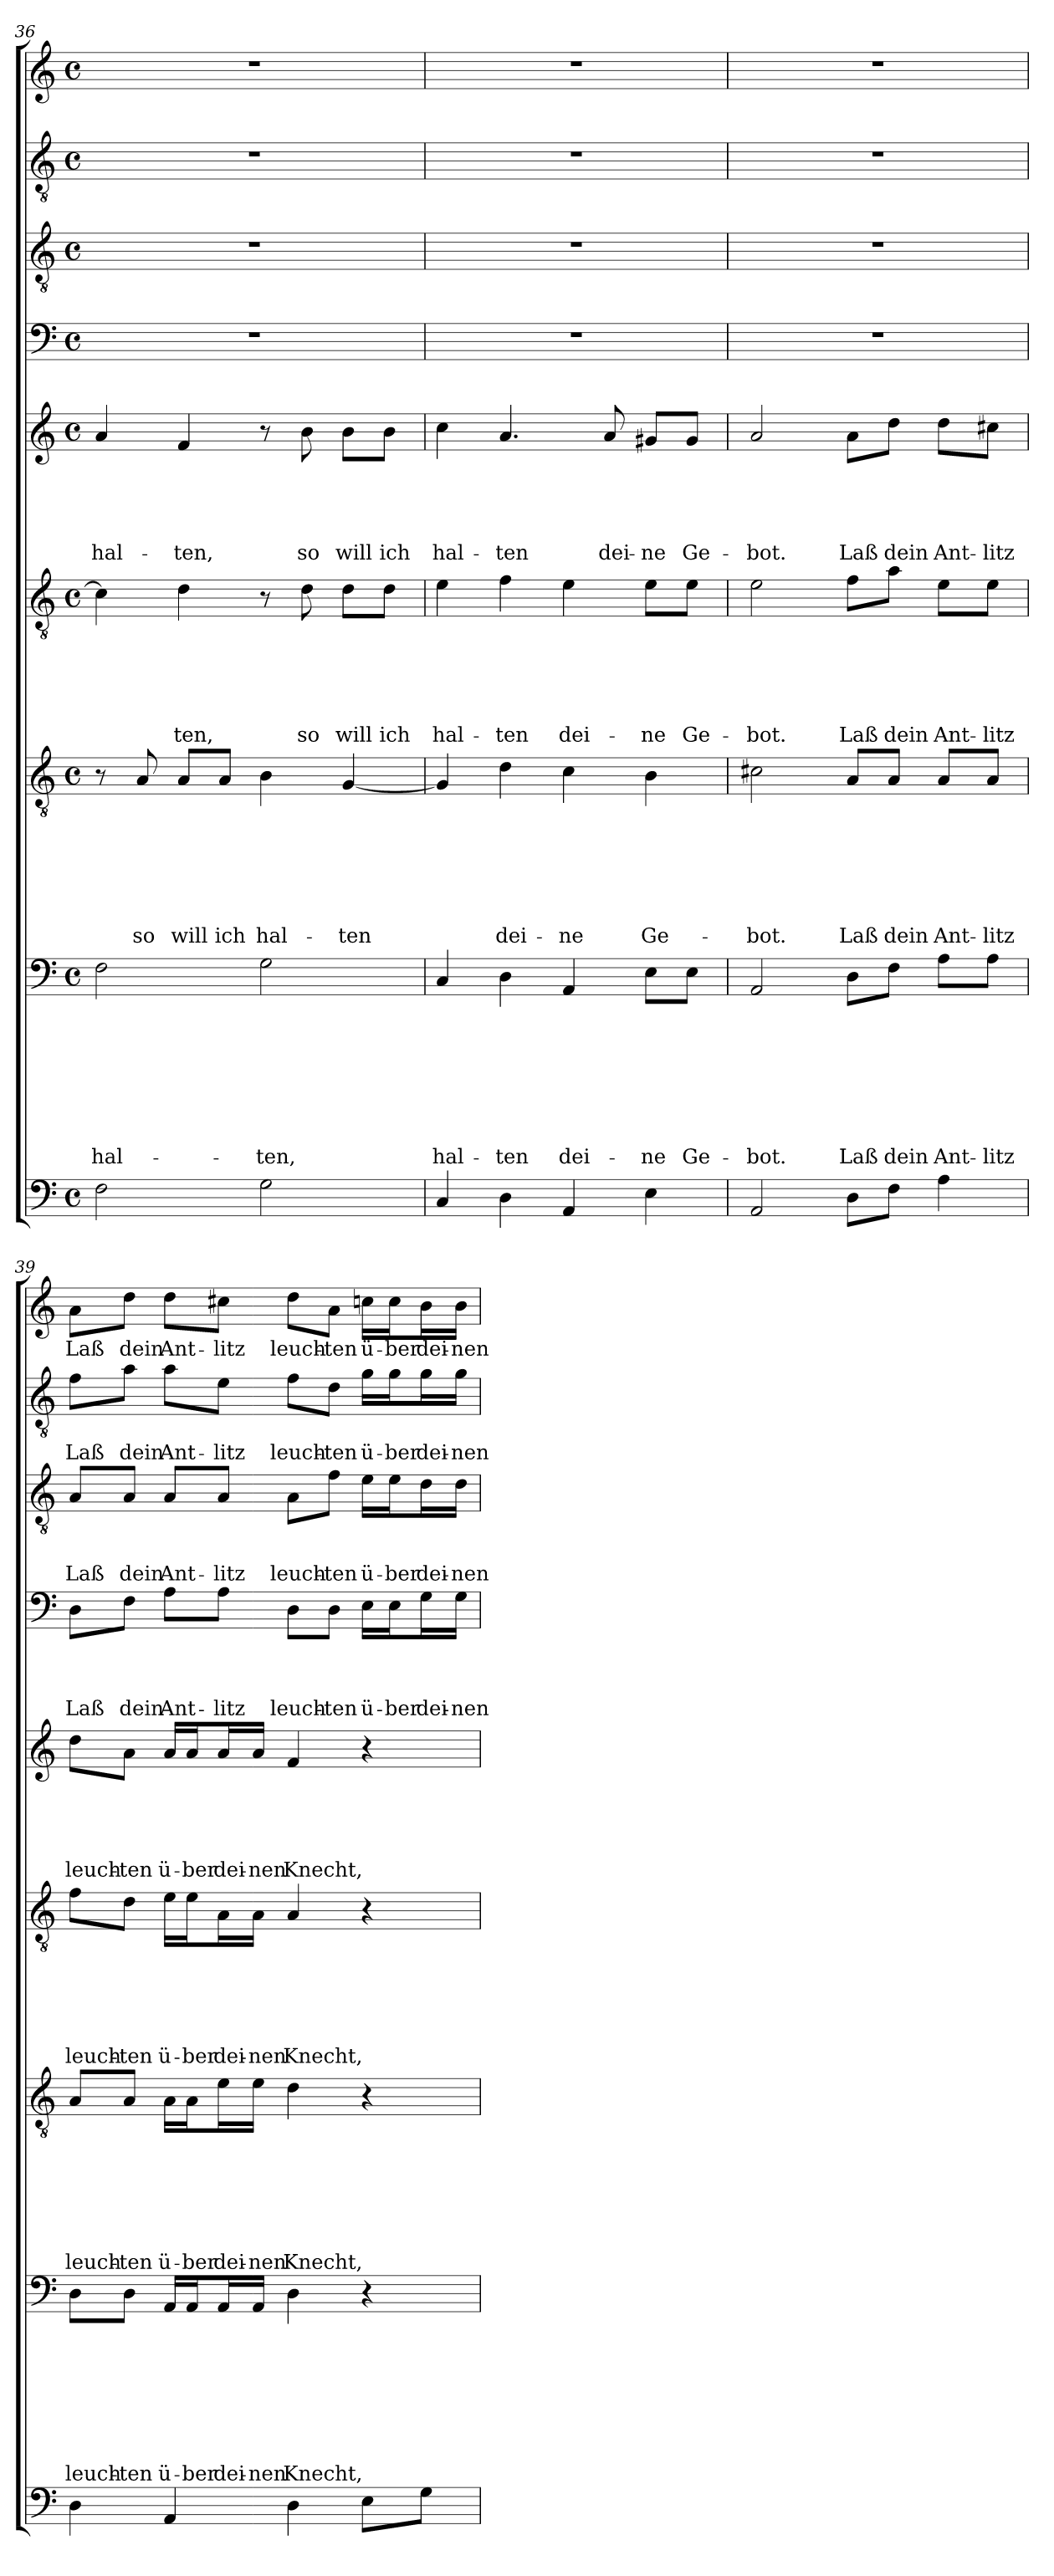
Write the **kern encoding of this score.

**kern	**kern	**text	**text	**text	**text	**text	**text	**text	**text	**kern	**text	**text	**text	**text	**text	**text	**text	**kern	**text	**text	**text	**text	**text	**text	**kern	**text	**text	**text	**text	**text	**kern	**text	**text	**text	**text	**kern	**text	**text	**text	**kern	**text	**text	**kern	**text
*part9	*part8	*part8	*part8	*part8	*part8	*part8	*part8	*part8	*part8	*part7	*part7	*part7	*part7	*part7	*part7	*part7	*part7	*part6	*part6	*part6	*part6	*part6	*part6	*part6	*part5	*part5	*part5	*part5	*part5	*part5	*part4	*part4	*part4	*part4	*part4	*part3	*part3	*part3	*part3	*part2	*part2	*part2	*part1	*part1
*staff9	*staff8	*staff8	*staff8	*staff8	*staff8	*staff8	*staff8	*staff8	*staff8	*staff7	*staff7	*staff7	*staff7	*staff7	*staff7	*staff7	*staff7	*staff6	*staff6	*staff6	*staff6	*staff6	*staff6	*staff6	*staff5	*staff5	*staff5	*staff5	*staff5	*staff5	*staff4	*staff4	*staff4	*staff4	*staff4	*staff3	*staff3	*staff3	*staff3	*staff2	*staff2	*staff2	*staff1	*staff1
*clefF4	*clefF4	*	*	*	*	*	*	*	*	*clefGv2	*	*	*	*	*	*	*	*clefGv2	*	*	*	*	*	*	*clefG2	*	*	*	*	*	*clefF4	*	*	*	*	*clefGv2	*	*	*	*clefGv2	*	*	*clefG2	*
*k[]	*k[]	*	*	*	*	*	*	*	*	*k[]	*	*	*	*	*	*	*	*k[]	*	*	*	*	*	*	*k[]	*	*	*	*	*	*k[]	*	*	*	*	*k[]	*	*	*	*k[]	*	*	*k[]	*
*C:	*C:	*	*	*	*	*	*	*	*	*C:	*	*	*	*	*	*	*	*C:	*	*	*	*	*	*	*C:	*	*	*	*	*	*C:	*	*	*	*	*C:	*	*	*	*C:	*	*	*C:	*
*M4/4	*M4/4	*	*	*	*	*	*	*	*	*M4/4	*	*	*	*	*	*	*	*M4/4	*	*	*	*	*	*	*M4/4	*	*	*	*	*	*M4/4	*	*	*	*	*M4/4	*	*	*	*M4/4	*	*	*M4/4	*
*met(c)	*met(c)	*	*	*	*	*	*	*	*	*met(c)	*	*	*	*	*	*	*	*met(c)	*	*	*	*	*	*	*met(c)	*	*	*	*	*	*met(c)	*	*	*	*	*met(c)	*	*	*	*met(c)	*	*	*met(c)	*
=36	=36	=36	=36	=36	=36	=36	=36	=36	=36	=36	=36	=36	=36	=36	=36	=36	=36	=36	=36	=36	=36	=36	=36	=36	=36	=36	=36	=36	=36	=36	=36	=36	=36	=36	=36	=36	=36	=36	=36	=36	=36	=36	=36	=36
!	!	!	!	!	!	!	!	!	!LO:LY:b	!	!	!	!	!	!	!	!	!	!	!	!	!	!	!	!	!	!	!	!	!LO:LY:b	!	!	!	!	!	!	!	!	!	!	!	!	!	!
2F\	2F\	.	.	.	.	.	.	.	hal-	8r	.	.	.	.	.	.	.	4c\]	.	.	.	.	.	.	4a/	.	.	.	.	hal-	1r	.	.	.	.	1r	.	.	.	1r	.	.	1r	.
!	!	!	!	!	!	!	!	!	!	!	!	!	!	!	!	!	!LO:LY:b	!	!	!	!	!	!	!	!	!	!	!	!	!	!	!	!	!	!	!	!	!	!	!	!	!	!	!
.	.	.	.	.	.	.	.	.	.	8A/	.	.	.	.	.	.	so	.	.	.	.	.	.	.	.	.	.	.	.	.	.	.	.	.	.	.	.	.	.	.	.	.	.	.
!	!	!	!	!	!	!	!	!	!	!	!	!	!	!	!	!	!LO:LY:b	!	!	!	!	!	!	!LO:LY:b	!	!	!	!	!	!LO:LY:b	!	!	!	!	!	!	!	!	!	!	!	!	!	!
.	.	.	.	.	.	.	.	.	.	8A/L	.	.	.	.	.	.	will	4d\	.	.	.	.	.	-ten,	4f/	.	.	.	.	-ten,	.	.	.	.	.	.	.	.	.	.	.	.	.	.
!	!	!	!	!	!	!	!	!	!	!	!	!	!	!	!	!	!LO:LY:b	!	!	!	!	!	!	!	!	!	!	!	!	!	!	!	!	!	!	!	!	!	!	!	!	!	!	!
.	.	.	.	.	.	.	.	.	.	8A/J	.	.	.	.	.	.	ich	.	.	.	.	.	.	.	.	.	.	.	.	.	.	.	.	.	.	.	.	.	.	.	.	.	.	.
!	!	!	!	!	!	!	!	!	!LO:LY:b	!	!	!	!	!	!	!	!LO:LY:b	!	!	!	!	!	!	!	!	!	!	!	!	!	!	!	!	!	!	!	!	!	!	!	!	!	!	!
2G\	2G\	.	.	.	.	.	.	.	-ten,	4B\	.	.	.	.	.	.	hal-	8r	.	.	.	.	.	.	8r	.	.	.	.	.	.	.	.	.	.	.	.	.	.	.	.	.	.	.
!	!	!	!	!	!	!	!	!	!	!	!	!	!	!	!	!	!	!	!	!	!	!	!	!LO:LY:b	!	!	!	!	!	!LO:LY:b	!	!	!	!	!	!	!	!	!	!	!	!	!	!
.	.	.	.	.	.	.	.	.	.	.	.	.	.	.	.	.	.	8d\	.	.	.	.	.	so	8b\	.	.	.	.	so	.	.	.	.	.	.	.	.	.	.	.	.	.	.
!	!	!	!	!	!	!	!	!	!	!	!	!	!	!	!	!	!LO:LY:b	!	!	!	!	!	!	!LO:LY:b	!	!	!	!	!	!LO:LY:b	!	!	!	!	!	!	!	!	!	!	!	!	!	!
.	.	.	.	.	.	.	.	.	.	[4G/	.	.	.	.	.	.	-ten	8d\L	.	.	.	.	.	will	8b\L	.	.	.	.	will	.	.	.	.	.	.	.	.	.	.	.	.	.	.
!	!	!	!	!	!	!	!	!	!	!	!	!	!	!	!	!	!	!	!	!	!	!	!	!LO:LY:b	!	!	!	!	!	!LO:LY:b	!	!	!	!	!	!	!	!	!	!	!	!	!	!
.	.	.	.	.	.	.	.	.	.	.	.	.	.	.	.	.	.	8d\J	.	.	.	.	.	ich	8b\J	.	.	.	.	ich	.	.	.	.	.	.	.	.	.	.	.	.	.	.
=37	=37	=37	=37	=37	=37	=37	=37	=37	=37	=37	=37	=37	=37	=37	=37	=37	=37	=37	=37	=37	=37	=37	=37	=37	=37	=37	=37	=37	=37	=37	=37	=37	=37	=37	=37	=37	=37	=37	=37	=37	=37	=37	=37	=37
!	!	!	!	!	!	!	!	!	!LO:LY:b	!	!	!	!	!	!	!	!	!	!	!	!	!	!	!LO:LY:b	!	!	!	!	!	!LO:LY:b	!	!	!	!	!	!	!	!	!	!	!	!	!	!
4C/	4C/	.	.	.	.	.	.	.	hal-	4G/]	.	.	.	.	.	.	.	4e\	.	.	.	.	.	hal-	4cc\	.	.	.	.	hal-	1r	.	.	.	.	1r	.	.	.	1r	.	.	1r	.
!	!	!	!	!	!	!	!	!	!LO:LY:b	!	!	!	!	!	!	!	!LO:LY:b	!	!	!	!	!	!	!LO:LY:b	!	!	!	!	!	!LO:LY:b	!	!	!	!	!	!	!	!	!	!	!	!	!	!
4D\	4D\	.	.	.	.	.	.	.	-ten	4d\	.	.	.	.	.	.	dei-	4f\	.	.	.	.	.	-ten	4.a/	.	.	.	.	-ten	.	.	.	.	.	.	.	.	.	.	.	.	.	.
!	!	!	!	!	!	!	!	!	!LO:LY:b	!	!	!	!	!	!	!	!LO:LY:b	!	!	!	!	!	!	!LO:LY:b	!	!	!	!	!	!	!	!	!	!	!	!	!	!	!	!	!	!	!	!
4AA/	4AA/	.	.	.	.	.	.	.	dei-	4c\	.	.	.	.	.	.	-ne	4e\	.	.	.	.	.	dei-	.	.	.	.	.	.	.	.	.	.	.	.	.	.	.	.	.	.	.	.
!	!	!	!	!	!	!	!	!	!	!	!	!	!	!	!	!	!	!	!	!	!	!	!	!	!	!	!	!	!	!LO:LY:b	!	!	!	!	!	!	!	!	!	!	!	!	!	!
.	.	.	.	.	.	.	.	.	.	.	.	.	.	.	.	.	.	.	.	.	.	.	.	.	8a/	.	.	.	.	dei-	.	.	.	.	.	.	.	.	.	.	.	.	.	.
!	!	!	!	!	!	!	!	!	!LO:LY:b	!	!	!	!	!	!	!	!LO:LY:b	!	!	!	!	!	!	!LO:LY:b	!	!	!	!	!	!LO:LY:b	!	!	!	!	!	!	!	!	!	!	!	!	!	!
4E\	8E\L	.	.	.	.	.	.	.	-ne	4B\	.	.	.	.	.	.	Ge-	8e\L	.	.	.	.	.	-ne	8g#X/L	.	.	.	.	-ne	.	.	.	.	.	.	.	.	.	.	.	.	.	.
!	!	!	!	!	!	!	!	!	!LO:LY:b	!	!	!	!	!	!	!	!	!	!	!	!	!	!	!LO:LY:b	!	!	!	!	!	!LO:LY:b	!	!	!	!	!	!	!	!	!	!	!	!	!	!
.	8E\J	.	.	.	.	.	.	.	Ge-	.	.	.	.	.	.	.	.	8e\J	.	.	.	.	.	Ge-	8g#/J	.	.	.	.	Ge-	.	.	.	.	.	.	.	.	.	.	.	.	.	.
!!LO:PB:g=z
=38	=38	=38	=38	=38	=38	=38	=38	=38	=38	=38	=38	=38	=38	=38	=38	=38	=38	=38	=38	=38	=38	=38	=38	=38	=38	=38	=38	=38	=38	=38	=38	=38	=38	=38	=38	=38	=38	=38	=38	=38	=38	=38	=38	=38
!	!	!	!	!	!	!	!	!	!LO:LY:b	!	!	!	!	!	!	!	!LO:LY:b	!	!	!	!	!	!	!LO:LY:b	!	!	!	!	!	!LO:LY:b	!	!	!	!	!	!	!	!	!	!	!	!	!	!
2AA/	2AA/	.	.	.	.	.	.	.	-bot.	2c#X\	.	.	.	.	.	.	-bot.	2e\	.	.	.	.	.	-bot.	2a/	.	.	.	.	-bot.	1r	.	.	.	.	1r	.	.	.	1r	.	.	1r	.
!	!	!	!	!	!	!	!	!	!LO:LY:b	!	!	!	!	!	!	!	!LO:LY:b	!	!	!	!	!	!	!LO:LY:b	!	!	!	!	!	!LO:LY:b	!	!	!	!	!	!	!	!	!	!	!	!	!	!
8D\L	8D\L	.	.	.	.	.	.	.	Laß	8A/L	.	.	.	.	.	.	Laß	8f\L	.	.	.	.	.	Laß	8a\L	.	.	.	.	Laß	.	.	.	.	.	.	.	.	.	.	.	.	.	.
!	!	!	!	!	!	!	!	!	!LO:LY:b	!	!	!	!	!	!	!	!LO:LY:b	!	!	!	!	!	!	!LO:LY:b	!	!	!	!	!	!LO:LY:b	!	!	!	!	!	!	!	!	!	!	!	!	!	!
8F\J	8F\J	.	.	.	.	.	.	.	dein	8A/J	.	.	.	.	.	.	dein	8a\J	.	.	.	.	.	dein	8dd\J	.	.	.	.	dein	.	.	.	.	.	.	.	.	.	.	.	.	.	.
!	!	!	!	!	!	!	!	!	!LO:LY:b	!	!	!	!	!	!	!	!LO:LY:b	!	!	!	!	!	!	!LO:LY:b	!	!	!	!	!	!LO:LY:b	!	!	!	!	!	!	!	!	!	!	!	!	!	!
4A\	8A\L	.	.	.	.	.	.	.	Ant-	8A/L	.	.	.	.	.	.	Ant-	8e\L	.	.	.	.	.	Ant-	8dd\L	.	.	.	.	Ant-	.	.	.	.	.	.	.	.	.	.	.	.	.	.
!	!	!	!	!	!	!	!	!	!LO:LY:b	!	!	!	!	!	!	!	!LO:LY:b	!	!	!	!	!	!	!LO:LY:b	!	!	!	!	!	!LO:LY:b	!	!	!	!	!	!	!	!	!	!	!	!	!	!
.	8A\J	.	.	.	.	.	.	.	-litz	8A/J	.	.	.	.	.	.	-litz	8e\J	.	.	.	.	.	-litz	8cc#X\J	.	.	.	.	-litz	.	.	.	.	.	.	.	.	.	.	.	.	.	.
=39	=39	=39	=39	=39	=39	=39	=39	=39	=39	=39	=39	=39	=39	=39	=39	=39	=39	=39	=39	=39	=39	=39	=39	=39	=39	=39	=39	=39	=39	=39	=39	=39	=39	=39	=39	=39	=39	=39	=39	=39	=39	=39	=39	=39
!	!	!	!	!	!	!	!	!	!LO:LY:b	!	!	!	!	!	!	!	!LO:LY:b	!	!	!	!	!	!	!LO:LY:b	!	!	!	!	!	!LO:LY:b	!	!	!	!	!LO:LY:b	!	!	!	!LO:LY:b	!	!	!LO:LY:b	!	!LO:LY:b
4D\	8D\L	.	.	.	.	.	.	.	leuch-	8A/L	.	.	.	.	.	.	leuch-	8f\L	.	.	.	.	.	leuch-	8dd\L	.	.	.	.	leuch-	8D\L	.	.	.	Laß	8A/L	.	.	Laß	8f\L	.	Laß	8a\L	Laß
!	!	!	!	!	!	!	!	!	!LO:LY:b	!	!	!	!	!	!	!	!LO:LY:b	!	!	!	!	!	!	!LO:LY:b	!	!	!	!	!	!LO:LY:b	!	!	!	!	!LO:LY:b	!	!	!	!LO:LY:b	!	!	!LO:LY:b	!	!LO:LY:b
.	8D\J	.	.	.	.	.	.	.	-ten	8A/J	.	.	.	.	.	.	-ten	8d\J	.	.	.	.	.	-ten	8a\J	.	.	.	.	-ten	8F\J	.	.	.	dein	8A/J	.	.	dein	8a\J	.	dein	8dd\J	dein
!	!	!	!	!	!	!	!	!	!LO:LY:b	!	!	!	!	!	!	!	!LO:LY:b	!	!	!	!	!	!	!LO:LY:b	!	!	!	!	!	!LO:LY:b	!	!	!	!	!LO:LY:b	!	!	!	!LO:LY:b	!	!	!LO:LY:b	!	!LO:LY:b
4AA/	16AA/LL	.	.	.	.	.	.	.	ü-	16A\LL	.	.	.	.	.	.	ü-	16e\LL	.	.	.	.	.	ü-	16a/LL	.	.	.	.	ü-	8A\L	.	.	.	Ant-	8A/L	.	.	Ant-	8a\L	.	Ant-	8dd\L	Ant-
!	!	!	!	!	!	!	!	!	!LO:LY:b	!	!	!	!	!	!	!	!LO:LY:b	!	!	!	!	!	!	!LO:LY:b	!	!	!	!	!	!LO:LY:b	!	!	!	!	!	!	!	!	!	!	!	!	!	!
.	16AA/J	.	.	.	.	.	.	.	-ber	16A\J	.	.	.	.	.	.	-ber	16e\J	.	.	.	.	.	-ber	16a/J	.	.	.	.	-ber	.	.	.	.	.	.	.	.	.	.	.	.	.	.
!	!	!	!	!	!	!	!	!	!LO:LY:b	!	!	!	!	!	!	!	!LO:LY:b	!	!	!	!	!	!	!LO:LY:b	!	!	!	!	!	!LO:LY:b	!	!	!	!	!LO:LY:b	!	!	!	!LO:LY:b	!	!	!LO:LY:b	!	!LO:LY:b
.	16AA/L	.	.	.	.	.	.	.	dei-	16e\L	.	.	.	.	.	.	dei-	16A\L	.	.	.	.	.	dei-	16a/L	.	.	.	.	dei-	8A\J	.	.	.	-litz	8A/J	.	.	-litz	8e\J	.	-litz	8cc#X\J	-litz
!	!	!	!	!	!	!	!	!	!LO:LY:b	!	!	!	!	!	!	!	!LO:LY:b	!	!	!	!	!	!	!LO:LY:b	!	!	!	!	!	!LO:LY:b	!	!	!	!	!	!	!	!	!	!	!	!	!	!
.	16AA/JJ	.	.	.	.	.	.	.	-nen	16e\JJ	.	.	.	.	.	.	-nen	16A\JJ	.	.	.	.	.	-nen	16a/JJ	.	.	.	.	-nen	.	.	.	.	.	.	.	.	.	.	.	.	.	.
!	!	!	!	!	!	!	!	!	!LO:LY:b	!	!	!	!	!	!	!	!LO:LY:b	!	!	!	!	!	!	!LO:LY:b	!	!	!	!	!	!LO:LY:b	!	!	!	!	!LO:LY:b	!	!	!	!LO:LY:b	!	!	!LO:LY:b	!	!LO:LY:b
4D\	4D\	.	.	.	.	.	.	.	Knecht,	4d\	.	.	.	.	.	.	Knecht,	4A/	.	.	.	.	.	Knecht,	4f/	.	.	.	.	Knecht,	8D\L	.	.	.	leuch-	8A\L	.	.	leuch-	8f\L	.	leuch-	8dd\L	leuch-
!	!	!	!	!	!	!	!	!	!	!	!	!	!	!	!	!	!	!	!	!	!	!	!	!	!	!	!	!	!	!	!	!	!	!	!LO:LY:b	!	!	!	!LO:LY:b	!	!	!LO:LY:b	!	!LO:LY:b
.	.	.	.	.	.	.	.	.	.	.	.	.	.	.	.	.	.	.	.	.	.	.	.	.	.	.	.	.	.	.	8D\J	.	.	.	-ten	8f\J	.	.	-ten	8d\J	.	-ten	8a\J	-ten
!	!	!	!	!	!	!	!	!	!	!	!	!	!	!	!	!	!	!	!	!	!	!	!	!	!	!	!	!	!	!	!	!	!	!	!LO:LY:b	!	!	!	!LO:LY:b	!	!	!LO:LY:b	!	!LO:LY:b
8E\L	4r	.	.	.	.	.	.	.	.	4r	.	.	.	.	.	.	.	4r	.	.	.	.	.	.	4r	.	.	.	.	.	16E\LL	.	.	.	ü-	16e\LL	.	.	ü-	16g\LL	.	ü-	16ccn\LL	ü-
!	!	!	!	!	!	!	!	!	!	!	!	!	!	!	!	!	!	!	!	!	!	!	!	!	!	!	!	!	!	!	!	!	!	!	!LO:LY:b	!	!	!	!LO:LY:b	!	!	!LO:LY:b	!	!LO:LY:b
.	.	.	.	.	.	.	.	.	.	.	.	.	.	.	.	.	.	.	.	.	.	.	.	.	.	.	.	.	.	.	16E\J	.	.	.	-ber	16e\J	.	.	-ber	16g\J	.	-ber	16cc\J	-ber
!	!	!	!	!	!	!	!	!	!	!	!	!	!	!	!	!	!	!	!	!	!	!	!	!	!	!	!	!	!	!	!	!	!	!	!LO:LY:b	!	!	!	!LO:LY:b	!	!	!LO:LY:b	!	!LO:LY:b
8G\J	.	.	.	.	.	.	.	.	.	.	.	.	.	.	.	.	.	.	.	.	.	.	.	.	.	.	.	.	.	.	16G\L	.	.	.	dei-	16d\L	.	.	dei-	16g\L	.	dei-	16b\L	dei-
!	!	!	!	!	!	!	!	!	!	!	!	!	!	!	!	!	!	!	!	!	!	!	!	!	!	!	!	!	!	!	!	!	!	!	!LO:LY:b	!	!	!	!LO:LY:b	!	!	!LO:LY:b	!	!LO:LY:b
.	.	.	.	.	.	.	.	.	.	.	.	.	.	.	.	.	.	.	.	.	.	.	.	.	.	.	.	.	.	.	16G\JJ	.	.	.	-nen	16d\JJ	.	.	-nen	16g\JJ	.	-nen	16b\JJ	-nen
=	=	=	=	=	=	=	=	=	=	=	=	=	=	=	=	=	=	=	=	=	=	=	=	=	=	=	=	=	=	=	=	=	=	=	=	=	=	=	=	=	=	=	=	=
*-	*-	*-	*-	*-	*-	*-	*-	*-	*-	*-	*-	*-	*-	*-	*-	*-	*-	*-	*-	*-	*-	*-	*-	*-	*-	*-	*-	*-	*-	*-	*-	*-	*-	*-	*-	*-	*-	*-	*-	*-	*-	*-	*-	*-
